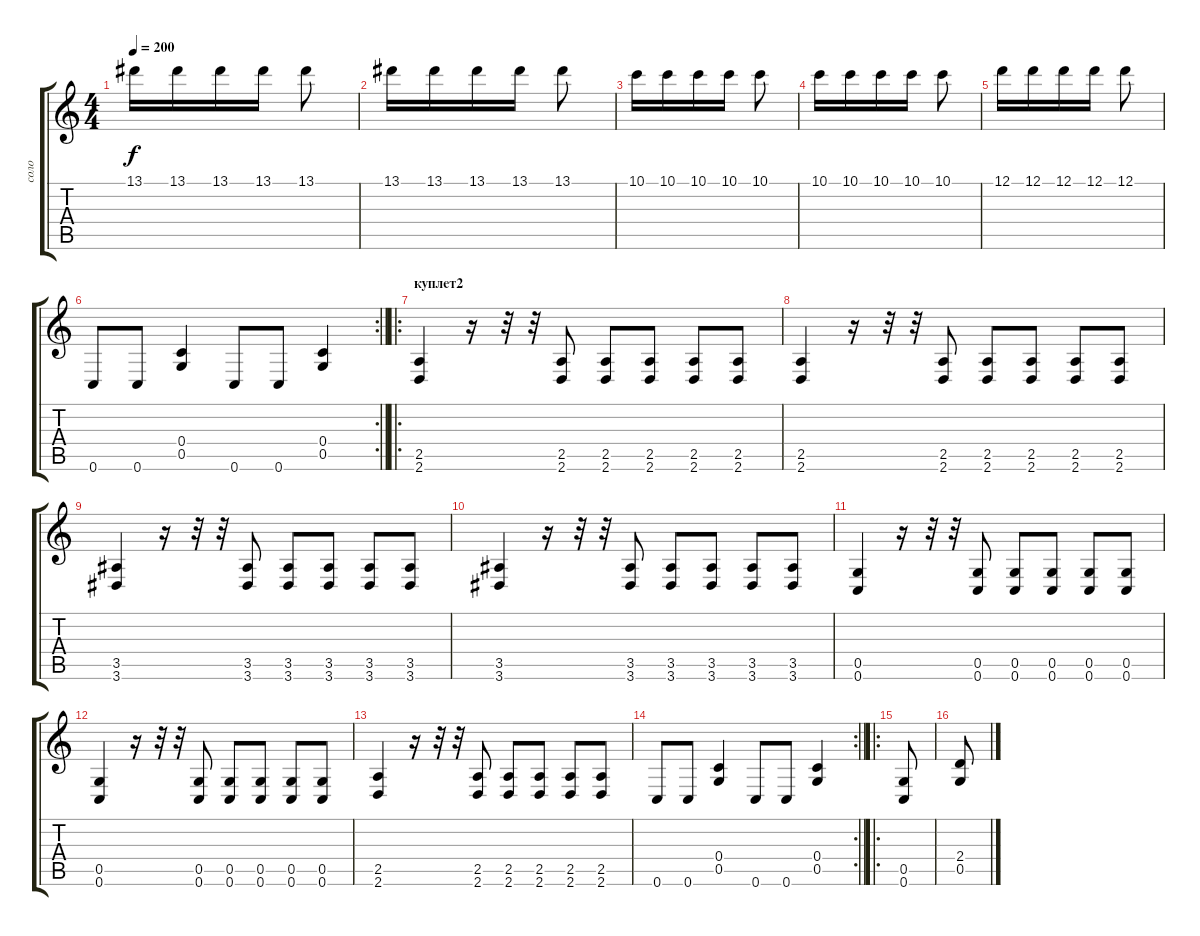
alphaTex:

\track ("соло" "соло") {instrument distortionguitar}
\staff {score tabs}
\tuning (D4 A3 F3 C3 G2 C2) {hide}
\ts (4 4)
\tempo 200
\clef g2
\ks c
13.1.16{dy f} 13.1.16 13.1.16 13.1.16 13.1.8 |
13.1.16 13.1.16 13.1.16 13.1.16 13.1.8 |
10.1.16 10.1.16 10.1.16 10.1.16 10.1.8 |
10.1.16 10.1.16 10.1.16 10.1.16 10.1.8 |
12.1.16 12.1.16 12.1.16 12.1.16 12.1.8 |
\rc 2
\barLineRight lightlight
0.6.8 0.6.8 (0.4 0.5).4 0.6.8 0.6.8 (0.4 0.5).4 |
\ro
\section ("" "куплет2")
(2.5 2.6).4 r.16 r.32 r.32 (2.5 2.6).8 (2.5 2.6).8 (2.5 2.6).8 (2.5 2.6).8 (2.5 2.6).8 |
(2.5 2.6).4 r.16 r.32 r.32 (2.5 2.6).8 (2.5 2.6).8 (2.5 2.6).8 (2.5 2.6).8 (2.5 2.6).8 |
(3.5 3.6).4 r.16 r.32 r.32 (3.5 3.6).8 (3.5 3.6).8 (3.5 3.6).8 (3.5 3.6).8 (3.5 3.6).8 |
(3.5 3.6).4 r.16 r.32 r.32 (3.5 3.6).8 (3.5 3.6).8 (3.5 3.6).8 (3.5 3.6).8 (3.5 3.6).8 |
(0.5 0.6).4 r.16 r.32 r.32 (0.5 0.6).8 (0.5 0.6).8 (0.5 0.6).8 (0.5 0.6).8 (0.5 0.6).8 |
(0.5 0.6).4 r.16 r.32 r.32 (0.5 0.6).8 (0.5 0.6).8 (0.5 0.6).8 (0.5 0.6).8 (0.5 0.6).8 |
(2.5 2.6).4 r.16 r.32 r.32 (2.5 2.6).8 (2.5 2.6).8 (2.5 2.6).8 (2.5 2.6).8 (2.5 2.6).8 |
\rc 2
\barLineRight lightlight
0.6.8 0.6.8 (0.4 0.5).4 0.6.8 0.6.8 (0.4 0.5).4 |
\ro
(0.5 0.6).8 |
(2.4 0.5).8
